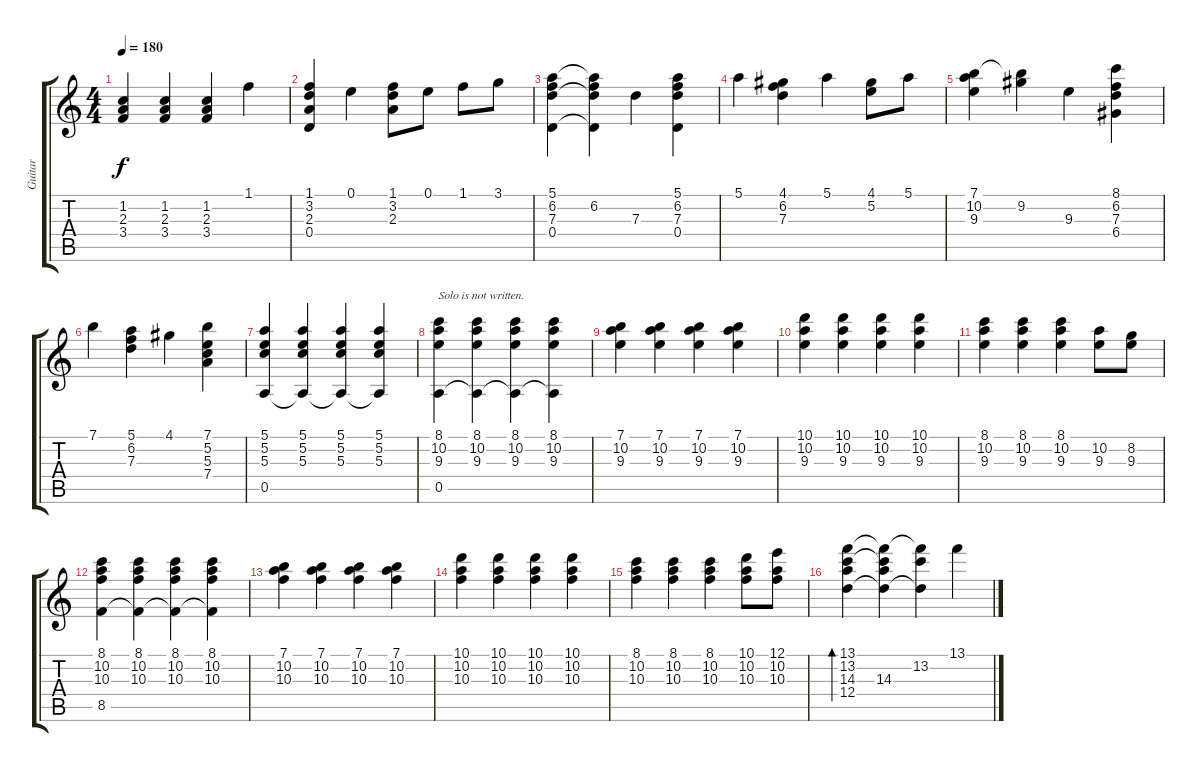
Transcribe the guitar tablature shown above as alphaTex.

\track ("Guitar" "Guitar") {instrument acousticguitarnylon}
\staff {score tabs}
\tuning (E4 B3 G3 D3 A2 E2) {hide}
\ts (4 4)
\tempo 180
\clef g2
\ks c
(1.2 2.3 3.4).4{dy f} (1.2 2.3 3.4).4 (1.2 2.3 3.4).4 1.1.4 |
(1.1 3.2 2.3 0.4).4 0.1.4 (1.1 3.2 2.3).8 0.1.8 1.1.8 3.1.8 |
(5.1 6.2 7.3 0.4).4 (5.1{t} 6.2 7.3{t} 0.4{t}).4 7.3.4 (5.1 6.2 7.3 0.4).4 |
5.1.4 (4.1 6.2 7.3).4 5.1.4 (4.1 5.2).8 5.1.8 |
(7.1 10.2 9.3).4 (7.1{t} 9.2).4 9.3.4 (8.1 6.2 7.3 6.4).4 |
7.1.4 (5.1 6.2 7.3).4 4.1.4 (7.1 5.2 5.3 7.4).4 |
(5.1 5.2 5.3 0.5).4 (5.1 5.2 5.3 0.5{t}).4 (5.1 5.2 5.3 0.5{t}).4 (5.1 5.2 5.3 0.5{t}).4 |
(8.1 10.2 9.3 0.5).4{txt "Solo is not written."} (8.1 10.2 9.3 0.5{t}).4 (8.1 10.2 9.3 0.5{t}).4 (8.1 10.2 9.3 0.5{t}).4 |
(7.1 10.2 9.3).4 (7.1 10.2 9.3).4 (7.1 10.2 9.3).4 (7.1 10.2 9.3).4 |
(10.1 10.2 9.3).4 (10.1 10.2 9.3).4 (10.1 10.2 9.3).4 (10.1 10.2 9.3).4 |
(8.1 10.2 9.3).4 (8.1 10.2 9.3).4 (8.1 10.2 9.3).4 (10.2 9.3).8 (8.2 9.3).8 |
(8.1 10.2 10.3 8.5).4 (8.1 10.2 10.3 8.5{t}).4 (8.1 10.2 10.3 8.5{t}).4 (8.1 10.2 10.3 8.5{t}).4 |
(7.1 10.2 10.3).4 (7.1 10.2 10.3).4 (7.1 10.2 10.3).4 (7.1 10.2 10.3).4 |
(10.1 10.2 10.3).4 (10.1 10.2 10.3).4 (10.1 10.2 10.3).4 (10.1 10.2 10.3).4 |
(8.1 10.2 10.3).4 (8.1 10.2 10.3).4 (8.1 10.2 10.3).4 (10.1 10.2 10.3).8 (12.1 10.2 10.3).8 |
(13.1 13.2 14.3 12.4).4{bd 60} (13.1{t} 13.2{t} 14.3 12.4{t}).4 (13.1{t} 13.2 12.4{t}).4 13.1.4
